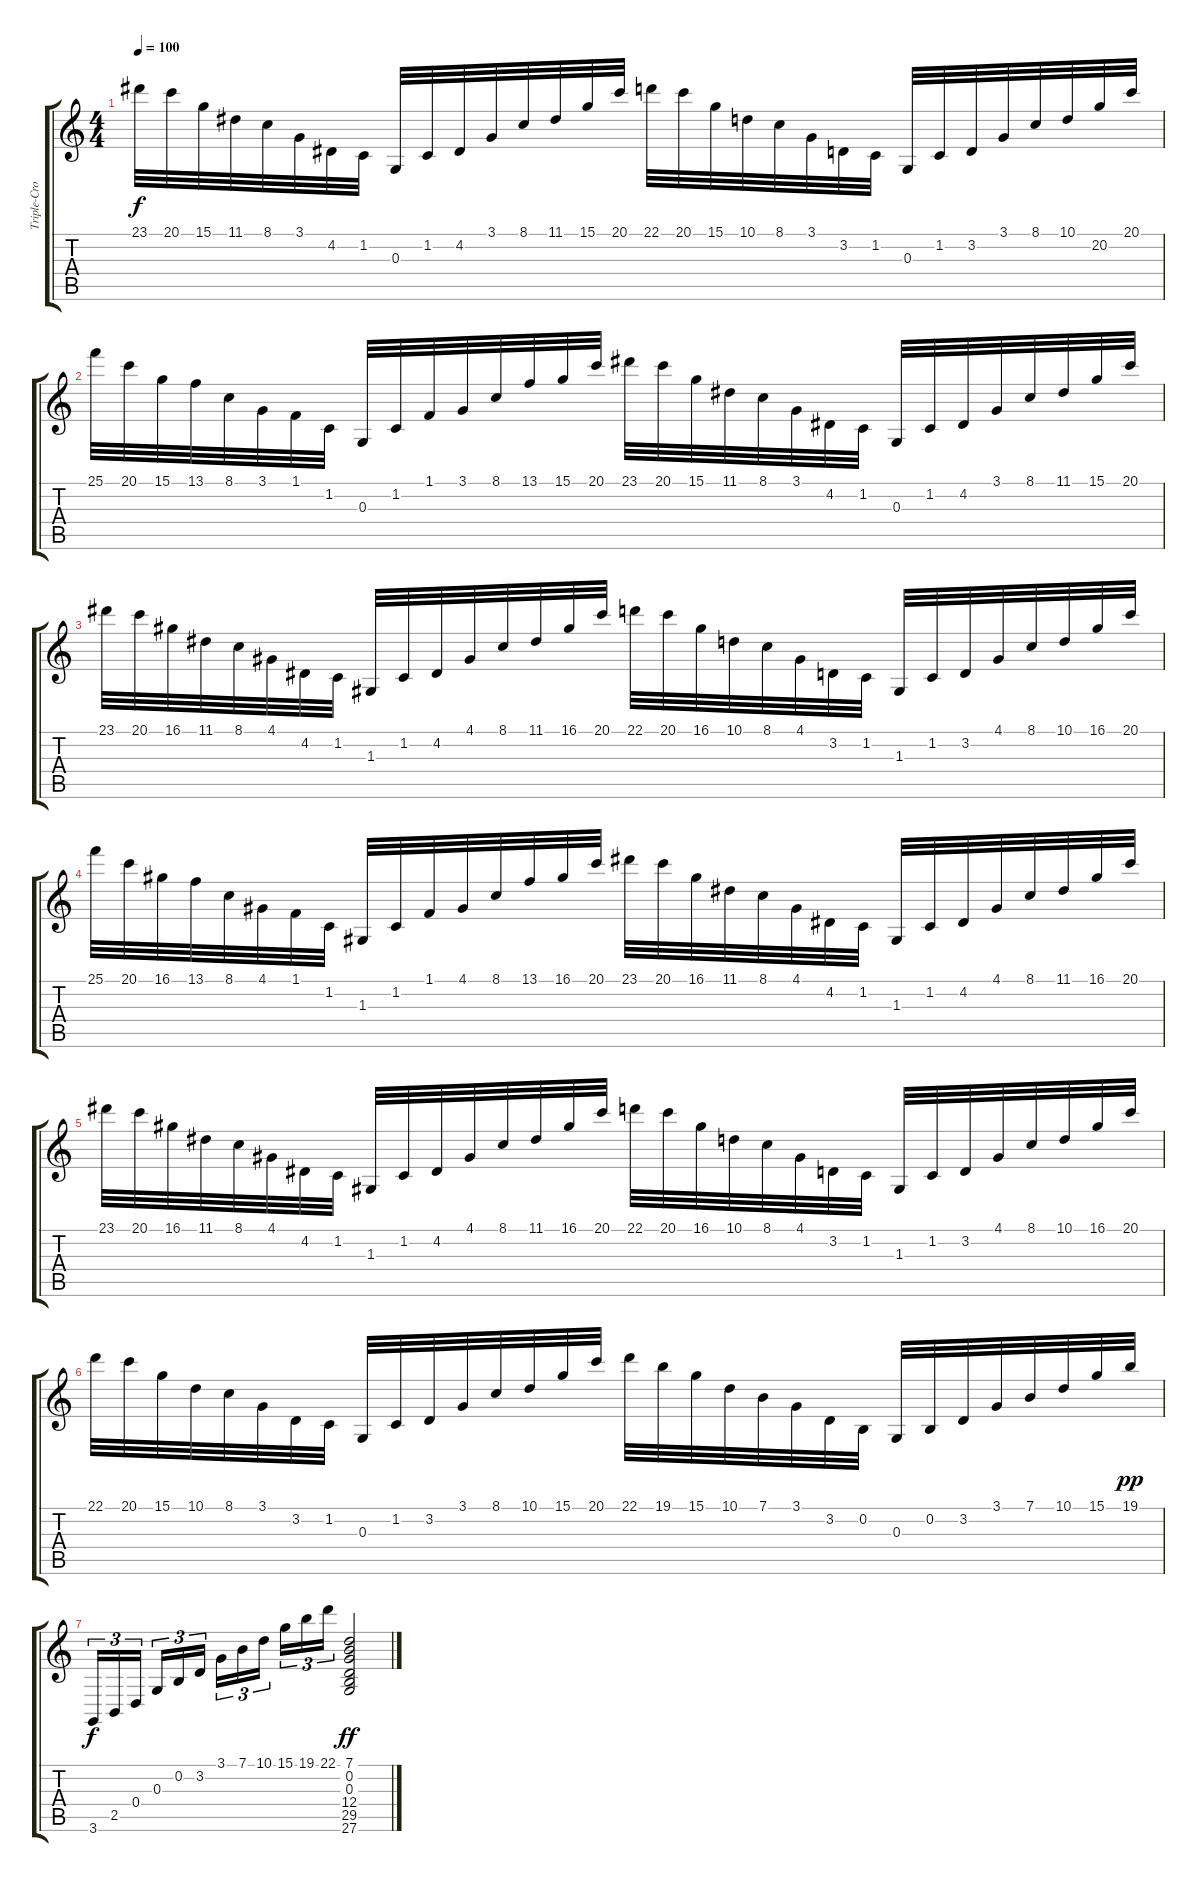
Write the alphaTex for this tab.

\track ("Triple-Croche" "Triple-Cro") {instrument drawbarorgan}
\staff {score tabs}
\tuning (E4 B3 G3 D3 A2 E2) {hide}
\ts (4 4)
\tempo 100
\clef g2
\ks c
23.1.32{dy f} 20.1.32 15.1.32 11.1.32 8.1.32 3.1.32 4.2.32 1.2.32 0.3.32 1.2.32 4.2.32 3.1.32 8.1.32 11.1.32 15.1.32 20.1.32 22.1.32 20.1.32 15.1.32 10.1.32 8.1.32 3.1.32 3.2.32 1.2.32 0.3.32 1.2.32 3.2.32 3.1.32 8.1.32 10.1.32 20.2.32 20.1.32 |
25.1.32 20.1.32 15.1.32 13.1.32 8.1.32 3.1.32 1.1.32 1.2.32 0.3.32 1.2.32 1.1.32 3.1.32 8.1.32 13.1.32 15.1.32 20.1.32 23.1.32 20.1.32 15.1.32 11.1.32 8.1.32 3.1.32 4.2.32 1.2.32 0.3.32 1.2.32 4.2.32 3.1.32 8.1.32 11.1.32 15.1.32 20.1.32 |
23.1.32 20.1.32 16.1.32 11.1.32 8.1.32 4.1.32 4.2.32 1.2.32 1.3.32 1.2.32 4.2.32 4.1.32 8.1.32 11.1.32 16.1.32 20.1.32 22.1.32 20.1.32 16.1.32 10.1.32 8.1.32 4.1.32 3.2.32 1.2.32 1.3.32 1.2.32 3.2.32 4.1.32 8.1.32 10.1.32 16.1.32 20.1.32 |
25.1.32 20.1.32 16.1.32 13.1.32 8.1.32 4.1.32 1.1.32 1.2.32 1.3.32 1.2.32 1.1.32 4.1.32 8.1.32 13.1.32 16.1.32 20.1.32 23.1.32 20.1.32 16.1.32 11.1.32 8.1.32 4.1.32 4.2.32 1.2.32 1.3.32 1.2.32 4.2.32 4.1.32 8.1.32 11.1.32 16.1.32 20.1.32 |
23.1.32 20.1.32 16.1.32 11.1.32 8.1.32 4.1.32 4.2.32 1.2.32 1.3.32 1.2.32 4.2.32 4.1.32 8.1.32 11.1.32 16.1.32 20.1.32 22.1.32 20.1.32 16.1.32 10.1.32 8.1.32 4.1.32 3.2.32 1.2.32 1.3.32 1.2.32 3.2.32 4.1.32 8.1.32 10.1.32 16.1.32 20.1.32 |
22.1.32 20.1.32 15.1.32 10.1.32 8.1.32 3.1.32 3.2.32 1.2.32 0.3.32 1.2.32 3.2.32 3.1.32 8.1.32 10.1.32 15.1.32 20.1.32 22.1.32 19.1.32 15.1.32 10.1.32 7.1.32 3.1.32 3.2.32 0.2.32 0.3.32 0.2.32 3.2.32 3.1.32 7.1.32 10.1.32 15.1.32 19.1.32{dy pp} |
3.6.16{tu (3 2) dy f} 2.5.16{tu (3 2)} 0.4.16{tu (3 2) beam splitsecondary} 0.3.16{tu (3 2)} 0.2.16{tu (3 2)} 3.2.16{tu (3 2)} 3.1.16{tu (3 2)} 7.1.16{tu (3 2)} 10.1.16{tu (3 2) beam splitsecondary} 15.1.16{tu (3 2)} 19.1.16{tu (3 2)} 22.1.16{tu (3 2)} (7.1 0.2 0.3 12.4 29.5 27.6).2{dy ff}
